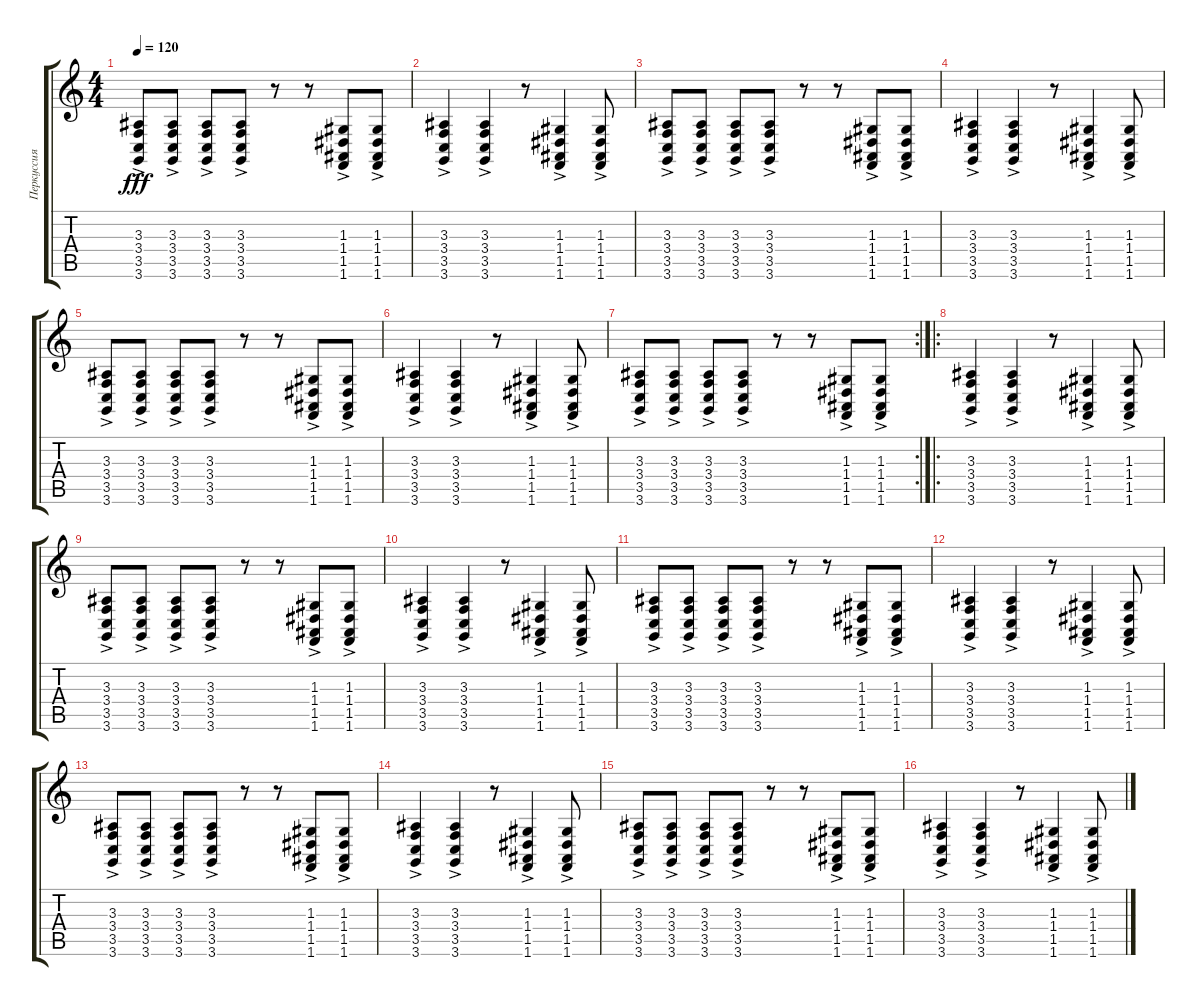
\track ("Перкуссия" "Перкуссия") {instrument taikodrum}
\staff {score tabs}
\tuning (E4 B3 G3 D3 A2 E2) {hide}
\ts (4 4)
\tempo 120
\clef g2
\ks c
(3.3 3.4 3.5{ac} 3.6).8{dy fff} (3.3 3.4 3.5{ac} 3.6).8 (3.3 3.4 3.5{ac} 3.6).8 (3.3 3.4 3.5{ac} 3.6).8 r.8 r.8 (1.3 1.4 1.5 1.6{ac}).8 (1.3 1.4 1.5 1.6{ac}).8 |
(3.3 3.4 3.5{ac} 3.6).4 (3.3 3.4 3.5{ac} 3.6).4 r.8 (1.3 1.4 1.5 1.6{ac}).4 (1.3 1.4 1.5 1.6{ac}).8 |
(3.3 3.4 3.5{ac} 3.6).8 (3.3 3.4 3.5{ac} 3.6).8 (3.3 3.4 3.5{ac} 3.6).8 (3.3 3.4 3.5{ac} 3.6).8 r.8 r.8 (1.3 1.4 1.5 1.6{ac}).8 (1.3 1.4 1.5 1.6{ac}).8 |
(3.3 3.4 3.5{ac} 3.6).4 (3.3 3.4 3.5{ac} 3.6).4 r.8 (1.3 1.4 1.5 1.6{ac}).4 (1.3 1.4 1.5 1.6{ac}).8 |
(3.3 3.4 3.5{ac} 3.6).8 (3.3 3.4 3.5{ac} 3.6).8 (3.3 3.4 3.5{ac} 3.6).8 (3.3 3.4 3.5{ac} 3.6).8 r.8 r.8 (1.3 1.4 1.5 1.6{ac}).8 (1.3 1.4 1.5 1.6{ac}).8 |
(3.3 3.4 3.5{ac} 3.6).4 (3.3 3.4 3.5{ac} 3.6).4 r.8 (1.3 1.4 1.5 1.6{ac}).4 (1.3 1.4 1.5 1.6{ac}).8 |
\rc 2
(3.3 3.4 3.5{ac} 3.6).8 (3.3 3.4 3.5{ac} 3.6).8 (3.3 3.4 3.5{ac} 3.6).8 (3.3 3.4 3.5{ac} 3.6).8 r.8 r.8 (1.3 1.4 1.5 1.6{ac}).8 (1.3 1.4 1.5 1.6{ac}).8 |
\ro
(3.3 3.4 3.5{ac} 3.6).4 (3.3 3.4 3.5{ac} 3.6).4 r.8 (1.3 1.4 1.5 1.6{ac}).4 (1.3 1.4 1.5 1.6{ac}).8 |
(3.3 3.4 3.5{ac} 3.6).8 (3.3 3.4 3.5{ac} 3.6).8 (3.3 3.4 3.5{ac} 3.6).8 (3.3 3.4 3.5{ac} 3.6).8 r.8 r.8 (1.3 1.4 1.5 1.6{ac}).8 (1.3 1.4 1.5 1.6{ac}).8 |
(3.3 3.4 3.5{ac} 3.6).4 (3.3 3.4 3.5{ac} 3.6).4 r.8 (1.3 1.4 1.5 1.6{ac}).4 (1.3 1.4 1.5 1.6{ac}).8 |
(3.3 3.4 3.5{ac} 3.6).8 (3.3 3.4 3.5{ac} 3.6).8 (3.3 3.4 3.5{ac} 3.6).8 (3.3 3.4 3.5{ac} 3.6).8 r.8 r.8 (1.3 1.4 1.5 1.6{ac}).8 (1.3 1.4 1.5 1.6{ac}).8 |
(3.3 3.4 3.5{ac} 3.6).4 (3.3 3.4 3.5{ac} 3.6).4 r.8 (1.3 1.4 1.5 1.6{ac}).4 (1.3 1.4 1.5 1.6{ac}).8 |
(3.3 3.4 3.5{ac} 3.6).8 (3.3 3.4 3.5{ac} 3.6).8 (3.3 3.4 3.5{ac} 3.6).8 (3.3 3.4 3.5{ac} 3.6).8 r.8 r.8 (1.3 1.4 1.5 1.6{ac}).8 (1.3 1.4 1.5 1.6{ac}).8 |
(3.3 3.4 3.5{ac} 3.6).4 (3.3 3.4 3.5{ac} 3.6).4 r.8 (1.3 1.4 1.5 1.6{ac}).4 (1.3 1.4 1.5 1.6{ac}).8 |
(3.3 3.4 3.5{ac} 3.6).8 (3.3 3.4 3.5{ac} 3.6).8 (3.3 3.4 3.5{ac} 3.6).8 (3.3 3.4 3.5{ac} 3.6).8 r.8 r.8 (1.3 1.4 1.5 1.6{ac}).8 (1.3 1.4 1.5 1.6{ac}).8 |
(3.3 3.4 3.5{ac} 3.6).4 (3.3 3.4 3.5{ac} 3.6).4 r.8 (1.3 1.4 1.5 1.6{ac}).4 (1.3 1.4 1.5 1.6{ac}).8
